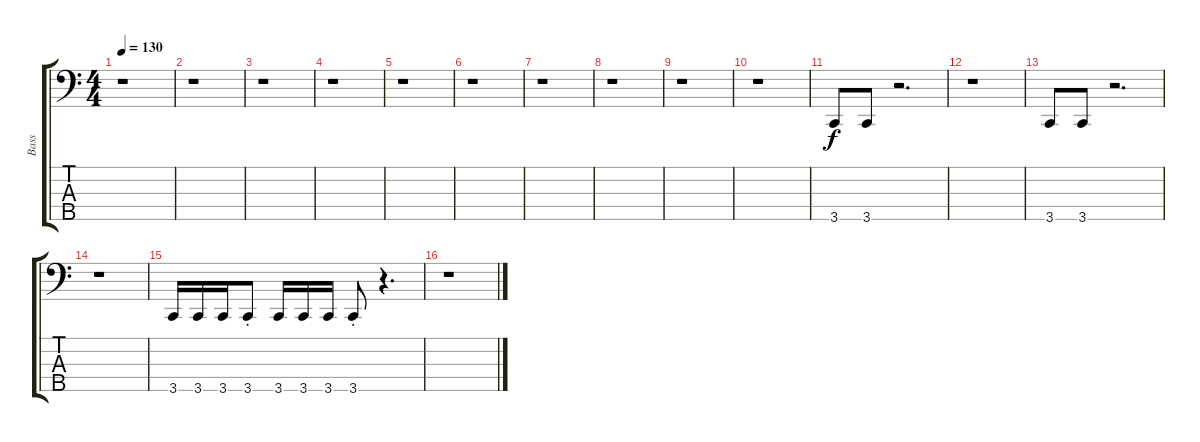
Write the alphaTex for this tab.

\track ("Bass" "Bass") {instrument electricbasspick}
\staff {score tabs}
\tuning (F2 C2 G1 D1 A0) {hide}
\ts (4 4)
\tempo 130
\clef f4
\ks c
r.1{dy f instrument electricbasspick} |
r.1 |
r.1 |
r.1 |
r.1 |
r.1 |
r.1 |
r.1 |
r.1 |
r.1 |
3.5.8 3.5.8 r.2{d} |
r.1 |
3.5.8 3.5.8 r.2{d} |
r.1 |
3.5.16 3.5.16 3.5.16 3.5{st}.8 3.5.16 3.5.16 3.5.16 3.5{st}.8 r.4{d} |
r.1
